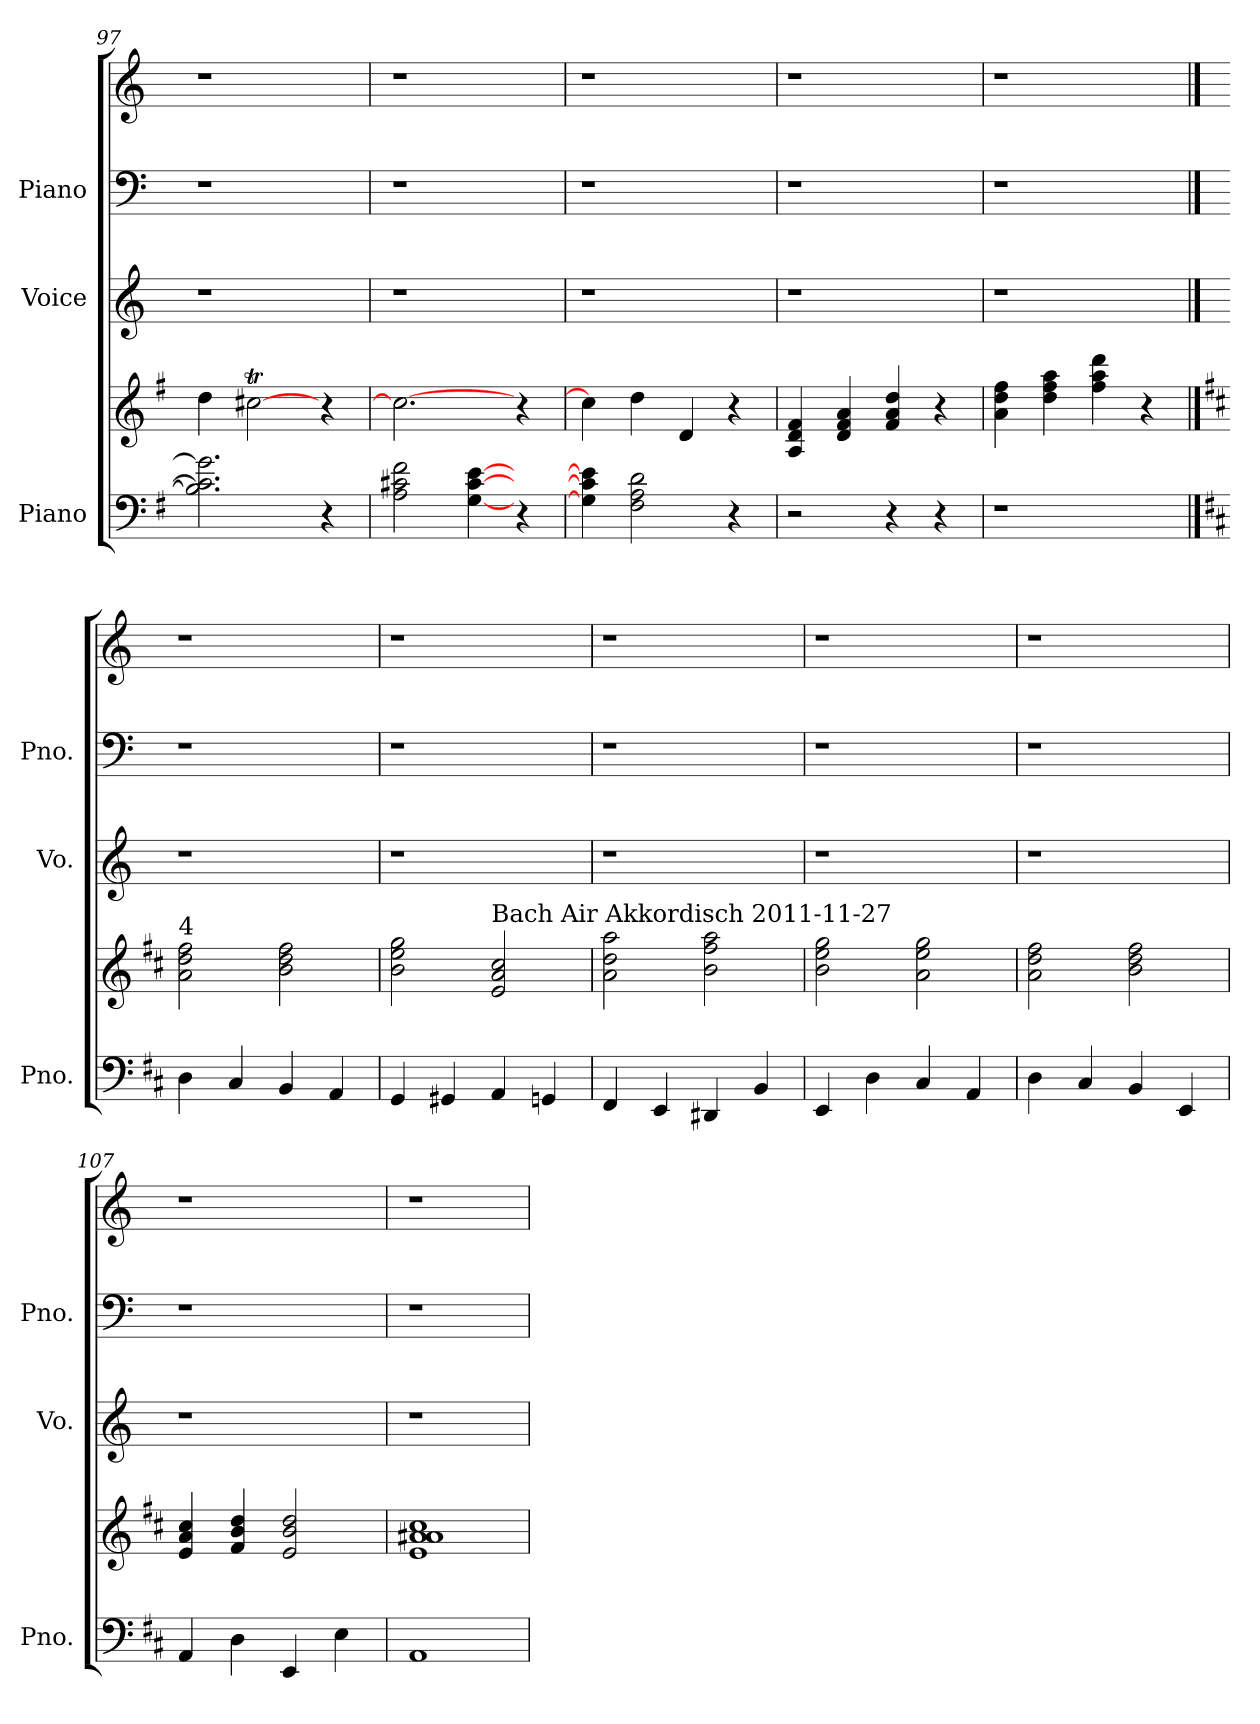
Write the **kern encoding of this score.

**kern	**kern	**kern	**kern	**kern
*part3	*part3	*part2	*part1	*part1
*staff5	*staff4	*staff3	*staff2	*staff1
*I"Piano	*	*I"Voice	*I"Piano	*
*I'Pno.	*	*I'Vo.	*I'Pno.	*
*clefF4	*clefG2	*clefG2	*clefF4	*clefG2
*k[f#]	*k[f#]	*k[]	*k[]	*k[]
=97	=97	=97	=97	=97
2.B\] 2.c#\] 2.g\]	4dd\	1r	1r	1r
.	[2cc#t\	.	.	.
4r	4r	.	.	.
=98	=98	=98	=98	=98
2A\ 2c#\ 2f#\	2.cc#\_	1r	1r	1r
[4G\ [4c#\ [4e\	.	.	.	.
4r	4r	.	.	.
!!LO:LB:g=z
=99	=99	=99	=99	=99
4G\] 4c#\] 4e\]	4cc#\]	1r	1r	1r
2F#\ 2A\ 2d\	4dd\	.	.	.
.	4d/	.	.	.
4r	4r	.	.	.
=100	=100	=100	=100	=100
2r	4A/ 4d/ 4f#/	1r	1r	1r
.	4d/ 4f#/ 4a/	.	.	.
4r	4f#/ 4a/ 4dd/	.	.	.
4r	4r	.	.	.
=101	=101	=101	=101	=101
1r	4a\ 4dd\ 4ff#\	1r	1r	1r
.	4dd\ 4ff#\ 4aa\	.	.	.
.	4ff#\ 4aa\ 4ddd\	.	.	.
.	4r	.	.	.
!!LO:PB:g=z
==102	==102	==102	==102	==102
*k[f#c#]	*k[f#c#]	*	*	*
!	!LO:TX:a:t=4	!	!	!
4D\	2a\ 2dd\ 2ff#\	1r	1r	1r
4C#/	.	.	.	.
4BB/	2b\ 2dd\ 2ff#\	.	.	.
4AA/	.	.	.	.
=103	=103	=103	=103	=103
4GG/	2b\ 2ee\ 2gg\	1r	1r	1r
4GG#X/	.	.	.	.
!	!LO:TX:a:t=Bach Air Akkordisch  2011-11-27	!	!	!
4AA/	2e/ 2a/ 2cc#/	.	.	.
4GGn/	.	.	.	.
=104	=104	=104	=104	=104
4FF#/	2a\ 2dd\ 2aa\	1r	1r	1r
4EE/	.	.	.	.
4DD#X/	2b\ 2ff#\ 2aa\	.	.	.
4BB/	.	.	.	.
=105	=105	=105	=105	=105
4EE/	2b\ 2ee\ 2gg\	1r	1r	1r
4D\	.	.	.	.
4C#/	2a\ 2ee\ 2gg\	.	.	.
4AA/	.	.	.	.
=106	=106	=106	=106	=106
4D\	2a\ 2dd\ 2ff#\	1r	1r	1r
4C#/	.	.	.	.
4BB/	2b\ 2dd\ 2ff#\	.	.	.
4EE/	.	.	.	.
!!LO:LB:g=z
=107	=107	=107	=107	=107
4AA/	4e/ 4a/ 4cc#/	1r	1r	1r
4D\	4f#/ 4b/ 4dd/	.	.	.
4EE/	2e/ 2b/ 2dd/	.	.	.
4E\	.	.	.	.
=108	=108	=108	=108	=108
1AA	1e 1a 1a#X 1cc#	1r	1r	1r
=	=	=	=	=
*-	*-	*-	*-	*-
